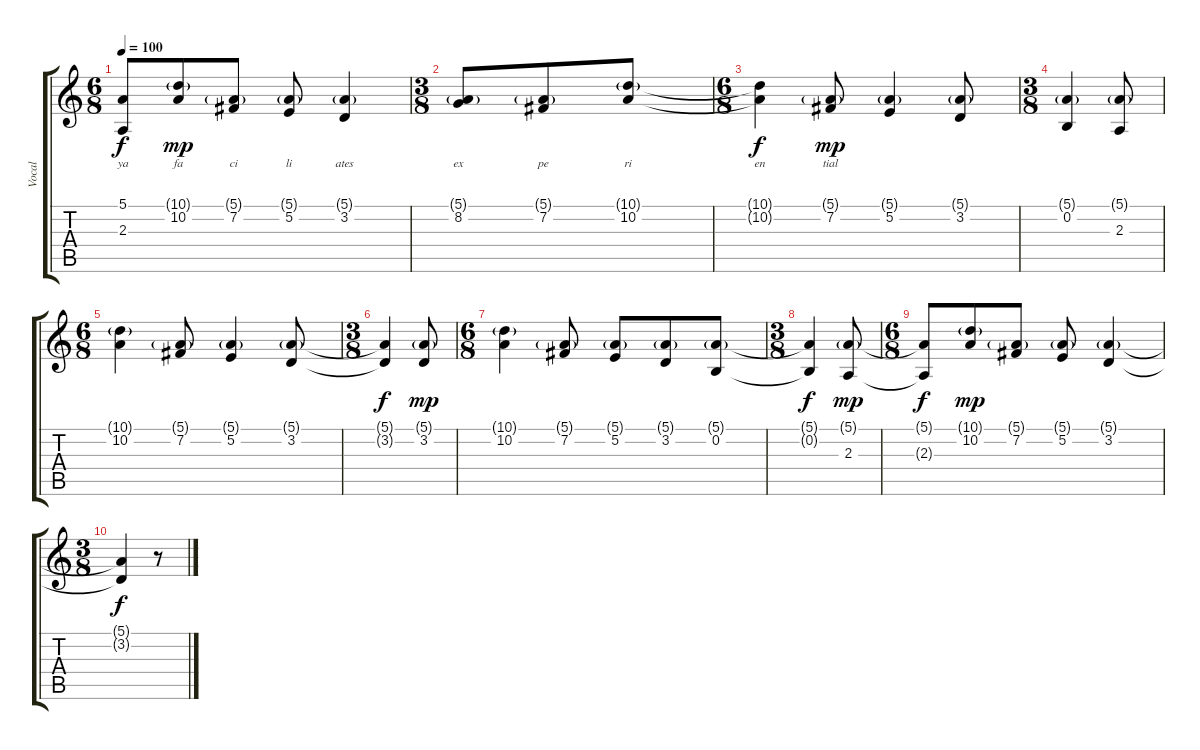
\track ("Vocal" "Vocal") {instrument acousticgrandpiano}
\staff {score tabs}
\tuning (E4 B3 G3 D3 A2 E2) {hide}
\ts (6 8)
\tempo 100
\clef g2
\ks c
(5.1{t} 2.3{t}).8{lyrics (0 "ya") lyrics (1 "") lyrics (2 "") lyrics (3 "") lyrics (4 "") dy f} (10.1{g} 10.2).8{lyrics (0 "fa") lyrics (1 "") lyrics (2 "") lyrics (3 "") lyrics (4 "") dy mp} (5.1{g} 7.2).8{lyrics (0 "ci") lyrics (1 "") lyrics (2 "") lyrics (3 "") lyrics (4 "")} (5.1{g} 5.2).8{lyrics (0 "li") lyrics (1 "") lyrics (2 "") lyrics (3 "") lyrics (4 "")} (5.1{g} 3.2).4{lyrics (0 "ates") lyrics (1 "") lyrics (2 "") lyrics (3 "") lyrics (4 "")} |
\ts (3 8)
(5.1{g} 8.2).8{lyrics (0 "ex") lyrics (1 "") lyrics (2 "") lyrics (3 "") lyrics (4 "")} (5.1{g} 7.2).8{lyrics (0 "pe") lyrics (1 "") lyrics (2 "") lyrics (3 "") lyrics (4 "")} (10.1{g} 10.2).8{lyrics (0 "ri") lyrics (1 "") lyrics (2 "") lyrics (3 "") lyrics (4 "")} |
\ts (6 8)
(10.1{t} 10.2{t}).4{lyrics (0 "en") lyrics (1 "") lyrics (2 "") lyrics (3 "") lyrics (4 "") dy f} (5.1{g} 7.2).8{lyrics (0 "tial") lyrics (1 "") lyrics (2 "") lyrics (3 "") lyrics (4 "") dy mp} (5.1{g} 5.2).4 (5.1{g} 3.2).8 |
\ts (3 8)
(5.1{g} 0.2).4 (5.1{g} 2.3).8 |
\ts (6 8)
(10.1{g} 10.2).4 (5.1{g} 7.2).8 (5.1{g} 5.2).4 (5.1{g} 3.2).8 |
\ts (3 8)
(5.1{t} 3.2{t}).4{dy f} (5.1{g} 3.2).8{dy mp} |
\ts (6 8)
(10.1{g} 10.2).4 (5.1{g} 7.2).8 (5.1{g} 5.2).8 (5.1{g} 3.2).8 (5.1{g} 0.2).8 |
\ts (3 8)
(5.1{t} 0.2{t}).4{dy f} (5.1{g} 2.3).8{dy mp} |
\ts (6 8)
(5.1{t} 2.3{t}).8{dy f} (10.1{g} 10.2).8{dy mp} (5.1{g} 7.2).8 (5.1{g} 5.2).8 (5.1{g} 3.2).4 |
\ts (3 8)
(5.1{t} 3.2{t}).4{dy f} r.8
